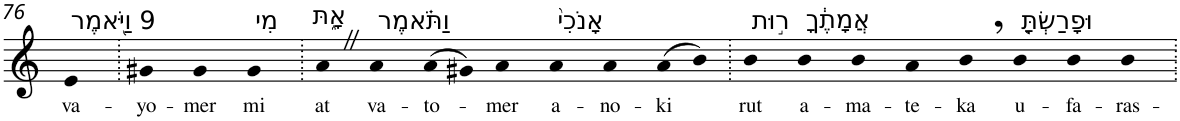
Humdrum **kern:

**kern	**text
*part1	*part1
*staff1	*staff1
*I"Piano	*
*I'Pno	*
!!LO:PB:g=z
*clefG2	*
*k[]	*
=76	=76
!LO:TX:a:t=9 וַיֹּ֖אמֶר	!
!	!LO:LY:b
4e	va-
=77.	=77.
!	!LO:LY:b
4g#X	-yo-
!	!LO:LY:b
4g#	-mer
!LO:TX:a:t=מִי	!
!	!LO:LY:b
4g#	mi
=78.	=78.
!LO:TX:a:t=אָ֑תּ	!
!	!LO:LY:b
4aZ	at
!LO:TX:a:t=וַתֹּ֗אמֶר	!
!	!LO:LY:b
4a	va-
!	!LO:LY:b
(>8a	-to-
8g#X)	.
!	!LO:LY:b
4a	-mer
!LO:TX:a:t=אָנֹכִי֙	!
!	!LO:LY:b
4a	a-
!	!LO:LY:b
4a	-no-
!	!LO:LY:b
(>8a	-ki
8b)	.
=79.	=79.
!LO:TX:a:t=ר֣וּת	!
!	!LO:LY:b
4b	rut
!LO:TX:a:t=אֲמָתֶ֔ךָ	!
!	!LO:LY:b
4b	a-
!	!LO:LY:b
4b	-ma-
!	!LO:LY:b
4a	-te-
!	!LO:LY:b
4b,	-ka
!LO:TX:a:t=וּפָרַשְׂתָּ֤	!
!	!LO:LY:b
4b	u-
!	!LO:LY:b
4b	-fa-
!	!LO:LY:b
4b	-ras-
=.	=.
*-	*-
